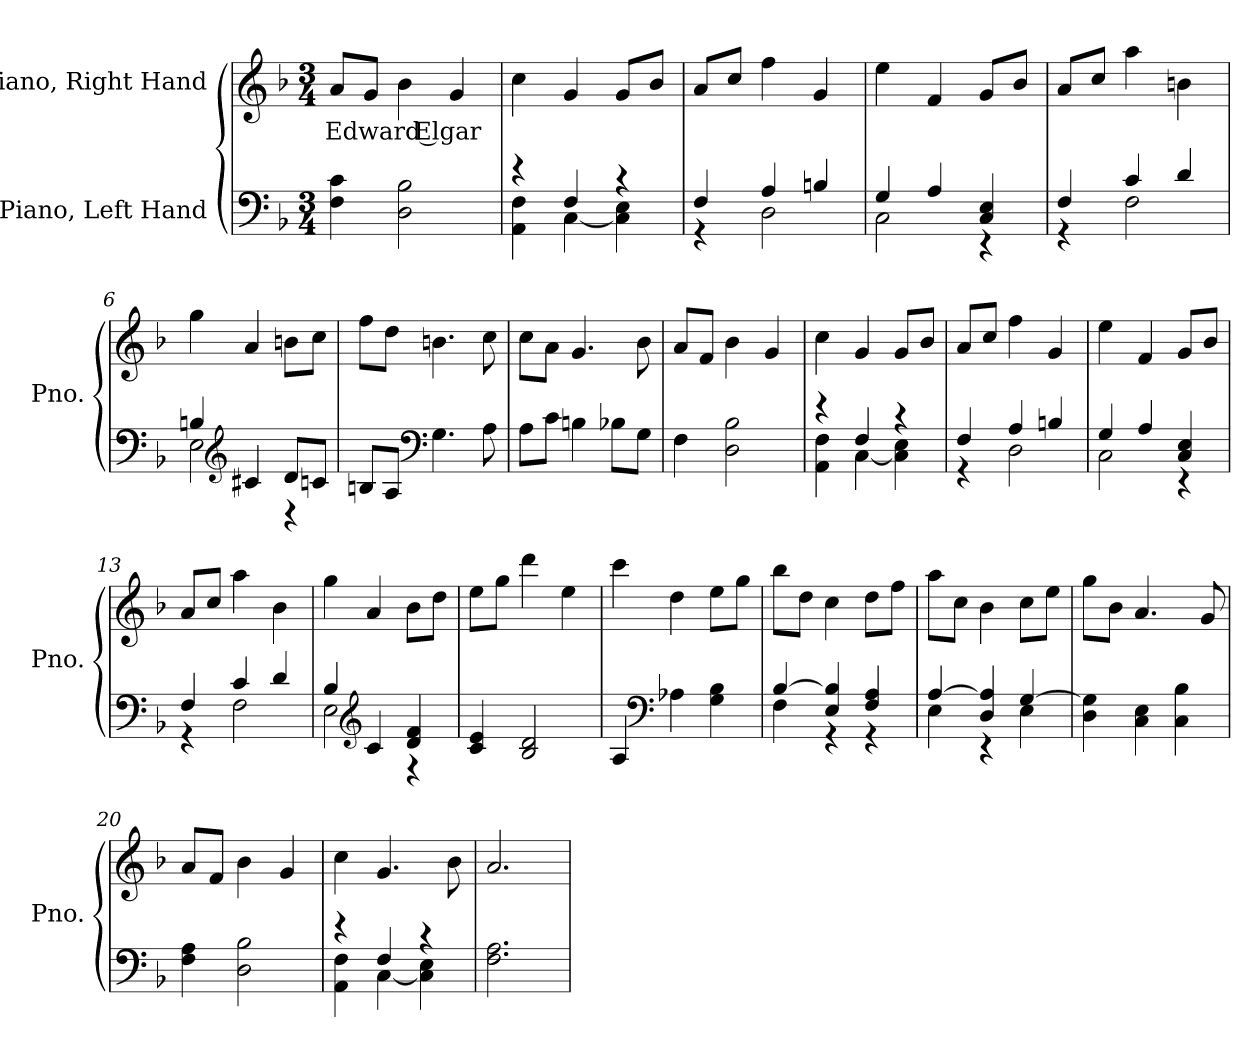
**kern	**kern	**text
*part2	*part1	*part1
*staff2	*staff1	*staff1
*I"Piano, Left Hand	*I"Piano, Right Hand	*
*I'Pno.	*I'Pno.	*
*clefF4	*clefG2	*
*k[b-]	*k[b-]	*
*M3/4	*M3/4	*
*MM80	*MM80	*
=1	=1	=1
!	!	!LO:LY:b
4F\ 4c\	8a/L	Edward Elgar
.	8g/J	.
2D\ 2B-\	4b-\	.
.	4g/	.
=2	=2	=2
*^	*	*
4r	4AA\ 4F\	4cc\	.
4F/	[4C\	4g/	.
4r	4C\] 4E\	8g/L	.
.	.	8b-/J	.
=3	=3	=3	=3
4F/	4r	8a/L	.
.	.	8cc/J	.
4A/	2D\	4ff\	.
4Bn/	.	4g/	.
=4	=4	=4	=4
4G/	2C\	4ee\	.
4A/	.	4f/	.
4C/ 4E/	4r	8g/L	.
.	.	8b-/J	.
=5	=5	=5	=5
4F/	4r	8a/L	.
.	.	8cc/J	.
4c/	2F\	4aa\	.
4d/	.	4bn\	.
!!LO:LB:g=z
=6	=6	=6	=6
4Bn/	2E\	4gg\	.
*clefG2	*	*	*
4c#X/	.	4a/	.
8d/L	4r	8bn\L	.
8cn/J	.	8cc\J	.
*v	*v	*	*
=7	=7	=7
8Bn/L	8ff\L	.
8A/J	8dd\J	.
*clefF4	*	*
4.G\	4.bn\	.
8A\	8cc\	.
=8	=8	=8
8A\L	8cc\L	.
8c\J	8a\J	.
4Bn\	4.g/	.
8B-X\L	.	.
8G\J	8b-\	.
=9	=9	=9
4F\	8a/L	.
.	8f/J	.
2D\ 2B-\	4b-\	.
.	4g/	.
=10	=10	=10
*^	*	*
4r	4AA\ 4F\	4cc\	.
4F/	[4C\	4g/	.
4r	4C\] 4E\	8g/L	.
.	.	8b-/J	.
=11	=11	=11	=11
4F/	4r	8a/L	.
.	.	8cc/J	.
4A/	2D\	4ff\	.
4Bn/	.	4g/	.
!!LO:LB:g=z
=12	=12	=12	=12
4G/	2C\	4ee\	.
4A/	.	4f/	.
4C/ 4E/	4r	8g/L	.
.	.	8b-/J	.
=13	=13	=13	=13
4F/	4r	8a/L	.
.	.	8cc/J	.
4c/	2F\	4aa\	.
4d/	.	4b-\	.
=14	=14	=14	=14
4B-/	2E\	4gg\	.
*clefG2	*	*	*
4c/	.	4a/	.
4d/ 4f/	4r	8b-\L	.
.	.	8dd\J	.
*v	*v	*	*
=15	=15	=15
4c/ 4e/	8ee\L	.
.	8gg\J	.
2B-/ 2d/	4ddd\	.
.	4ee\	.
=16	=16	=16
4A/	4ccc\	.
*clefF4	*	*
4A-X\	4dd\	.
4G\ 4B-\	8ee\L	.
.	8gg\J	.
=17	=17	=17
*^	*	*
[4B-/	4F\	8bb-\L	.
.	.	8dd\J	.
4E/ 4B-/]	4r	4cc\	.
4F/ 4A/	4r	8dd\L	.
.	.	8ff\J	.
=18	=18	=18	=18
[4A/	4E\	8aa\L	.
.	.	8cc\J	.
4D/ 4A/]	4r	4b-\	.
[4G/	4E\	8cc\L	.
.	.	8ee\J	.
*v	*v	*	*
!!LO:LB:g=z
=19	=19	=19
4D\ 4G\]	8gg\L	.
.	8b-\J	.
4C\ 4E\	4.a/	.
4C\ 4B-\	.	.
.	8g/	.
=20	=20	=20
4F\ 4A\	8a/L	.
.	8f/J	.
2D\ 2B-\	4b-\	.
.	4g/	.
=21	=21	=21
*^	*	*
4r	4AA\ 4F\	4cc\	.
4F/	[4C\	4.g/	.
4r	4C\] 4E\	.	.
.	.	8b-\	.
*v	*v	*	*
=22	=22	=22
2.F\ 2.A\	2.a/	.
=	=	=
*-	*-	*-
